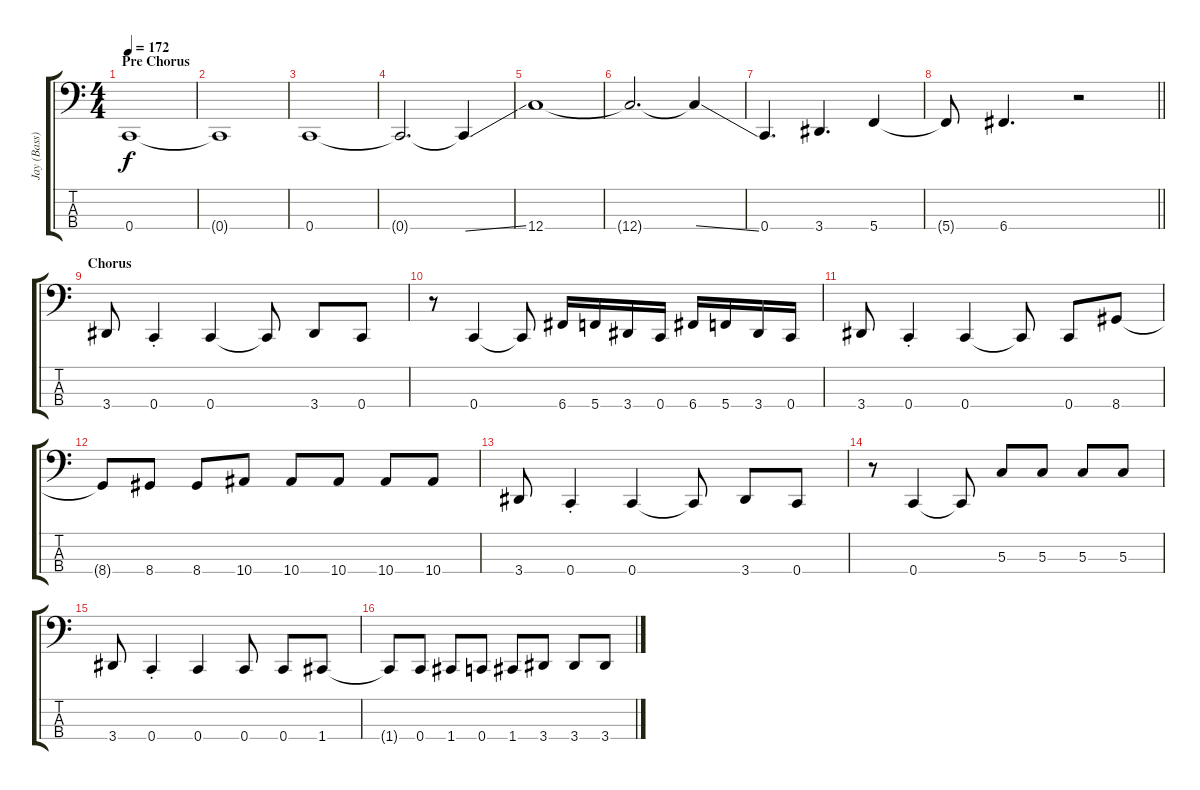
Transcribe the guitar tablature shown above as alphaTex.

\track ("Jay (Bass)" "Jay (Bass)") {instrument electricbasspick}
\staff {score tabs}
\tuning (F2 C2 G1 C1) {hide}
\ts (4 4)
\section ("" "Pre Chorus")
\tempo 172
\clef f4
\ks c
0.4.1{dy f} |
0.4{t}.1 |
0.4.1 |
0.4{t}.2{d} 0.4{ss t}.4 |
12.4.1 |
12.4{t}.2{d} 12.4{ss t}.4 |
0.4.4{d} 3.4.4{d} 5.4.4 |
\barLineRight lightlight
5.4{t}.8 6.4.4{d} r.2 |
\section ("" "Chorus")
3.4.8 0.4{st}.4 0.4.4 0.4{t}.8 3.4.8 0.4.8 |
r.8 0.4.4 0.4{t}.8 6.4.16 5.4.16 3.4.16 0.4.16 6.4.16 5.4.16 3.4.16 0.4.16 |
3.4.8 0.4{st}.4 0.4.4 0.4{t}.8 0.4.8 8.4.8 |
8.4{t}.8 8.4.8 8.4.8 10.4.8 10.4.8 10.4.8 10.4.8 10.4.8 |
3.4.8 0.4{st}.4 0.4.4 0.4{t}.8 3.4.8 0.4.8 |
r.8 0.4.4 0.4{t}.8 5.3.8 5.3.8 5.3.8 5.3.8 |
3.4.8 0.4{st}.4 0.4.4 0.4.8 0.4.8 1.4.8 |
1.4{t}.8 0.4.8 1.4.8 0.4.8 1.4.8 3.4.8 3.4.8 3.4.8
